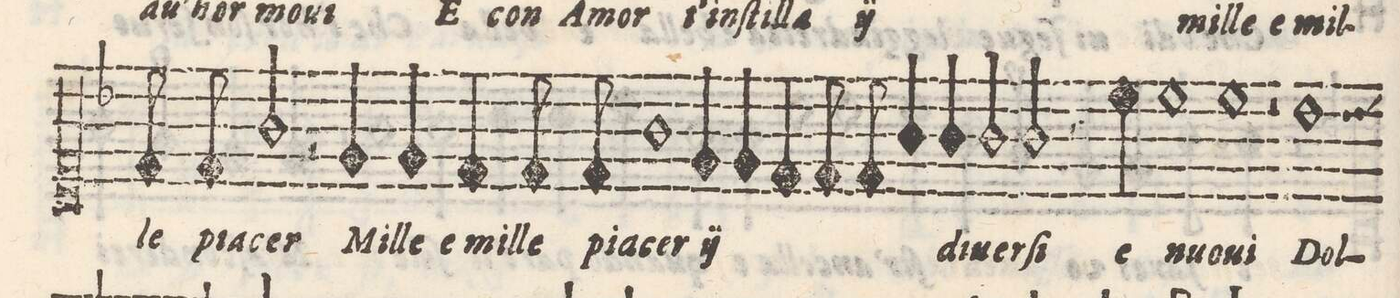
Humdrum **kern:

**kern	**text
*I"Quinto	*
*clefC1	*
*k[b-]	*
*M2/1	*
8d/	-le
8d/	pia-
2g/	-cer
2r	.
=10-	=10-
4e/	Mil-
4e/	-le e
4d/	mil-
8d/	-le
8d/	pia-
1g	-cer
=11-	=11-
4e/	/Mil-
4e/	-le e
4d/	mil-
8d/	-le
8d/	pia-
4g/	-cer/
4g/	di-
2g/	-uer-
=12-	=12-
2g/	-ſi
4r	.
4cc\	e
1cc	nuo-
=13-	=13-
1cc	-ui
2r	.
1b-\	Dol-
=14-	=14-
*-	*-
